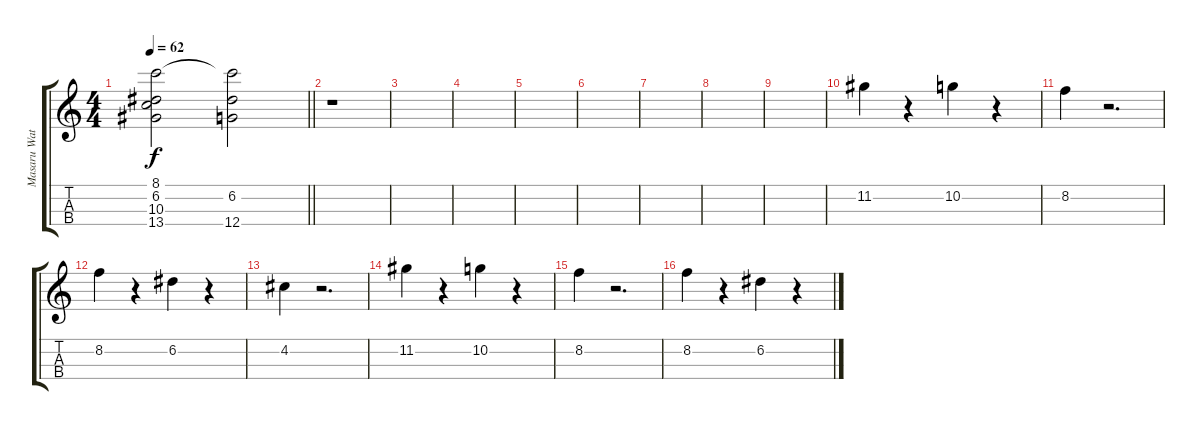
\track ("Masaru Watanabe" "Masaru Wat") {instrument choiraahs}
\staff {score tabs}
\tuning (E5 A4 D4 G3) {hide}
\ts (4 4)
\tempo 62
\clef g2
\barLineRight lightlight
\ks c
(8.1 6.2 10.3 13.4).2{dy f} (8.1{t} 6.2 12.4).2 |
r.1{volume 8 instrument lead6voice} |
|
|
|
|
|
|
|
11.2.4 r.4 10.2.4 r.4 |
8.2.4 r.2{d} |
8.2.4 r.4 6.2.4 r.4 |
4.2.4 r.2{d} |
11.2.4 r.4 10.2.4 r.4 |
8.2.4 r.2{d} |
8.2.4 r.4 6.2.4 r.4
